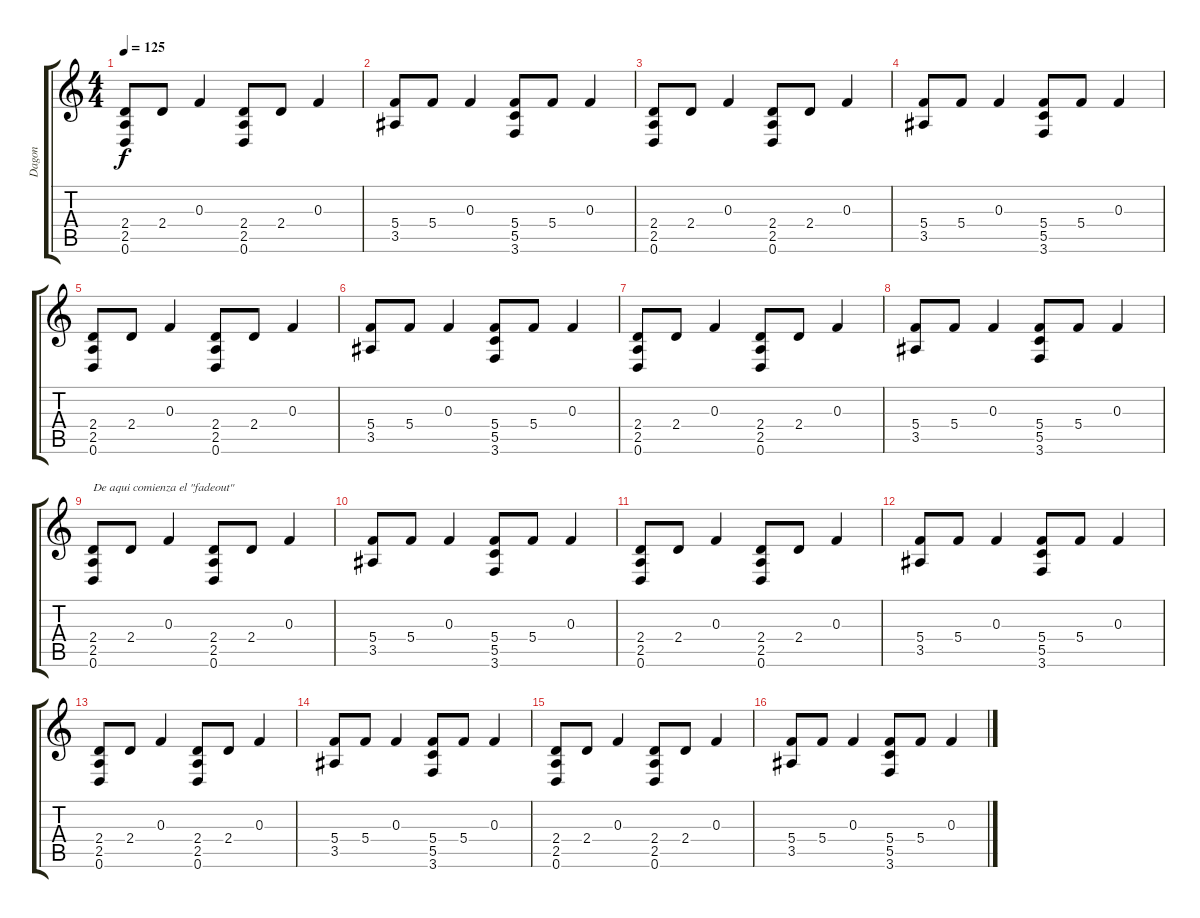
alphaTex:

\track ("Dagon" "Dagon") {instrument distortionguitar}
\staff {score tabs}
\tuning (D4 A3 F3 C3 G2 D2) {hide}
\ts (4 4)
\tempo 125
\clef g2
\ks c
(2.4 2.5 0.6).8{dy f} 2.4.8 0.3.4 (2.4 2.5 0.6).8 2.4.8 0.3.4 |
(5.4 3.5).8 5.4.8 0.3.4 (5.4 5.5 3.6).8 5.4.8 0.3.4 |
(2.4 2.5 0.6).8 2.4.8 0.3.4 (2.4 2.5 0.6).8 2.4.8 0.3.4 |
(5.4 3.5).8 5.4.8 0.3.4 (5.4 5.5 3.6).8 5.4.8 0.3.4 |
(2.4 2.5 0.6).8 2.4.8 0.3.4 (2.4 2.5 0.6).8 2.4.8 0.3.4 |
(5.4 3.5).8 5.4.8 0.3.4 (5.4 5.5 3.6).8 5.4.8 0.3.4 |
(2.4 2.5 0.6).8 2.4.8 0.3.4 (2.4 2.5 0.6).8 2.4.8 0.3.4 |
(5.4 3.5).8 5.4.8 0.3.4 (5.4 5.5 3.6).8 5.4.8 0.3.4 |
(2.4 2.5 0.6).8{txt "De aqui comienza el \"fadeout\"" volume 16} 2.4.8 0.3.4 (2.4 2.5 0.6).8{volume 15} 2.4.8 0.3.4 |
(5.4 3.5).8{volume 14} 5.4.8 0.3.4 (5.4 5.5 3.6).8{volume 13} 5.4.8 0.3.4 |
(2.4 2.5 0.6).8{volume 12} 2.4.8 0.3.4 (2.4 2.5 0.6).8{volume 11} 2.4.8 0.3.4 |
(5.4 3.5).8{volume 10} 5.4.8 0.3.4 (5.4 5.5 3.6).8{volume 9} 5.4.8 0.3.4 |
(2.4 2.5 0.6).8{volume 8} 2.4.8 0.3.4 (2.4 2.5 0.6).8{volume 7} 2.4.8 0.3.4 |
(5.4 3.5).8{volume 6} 5.4.8 0.3.4 (5.4 5.5 3.6).8{volume 5} 5.4.8 0.3.4 |
(2.4 2.5 0.6).8{volume 4} 2.4.8 0.3.4 (2.4 2.5 0.6).8{volume 3} 2.4.8 0.3.4 |
(5.4 3.5).8{volume 2} 5.4.8 0.3.4 (5.4 5.5 3.6).8{volume 1} 5.4.8 0.3.4
